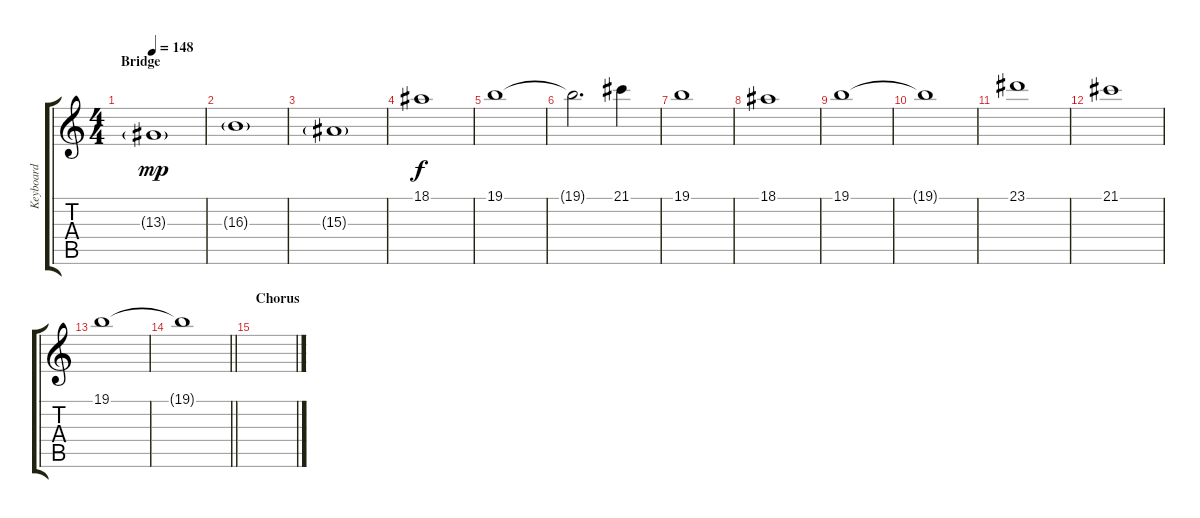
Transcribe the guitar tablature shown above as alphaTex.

\track ("Keyboard" "Keyboard") {instrument stringensemble1}
\staff {score tabs}
\tuning (E4 B3 G3 D3 A2 E2) {hide}
\ts (4 4)
\section ("" "Bridge")
\tempo 148
\clef g2
\ks c
13.3{g}.1{dy mp} |
16.3{g}.1 |
15.3{g}.1 |
18.1.1{dy f} |
19.1.1 |
19.1{t}.2{d} 21.1.4 |
19.1.1 |
18.1.1 |
19.1.1 |
19.1{t}.1 |
23.1.1 |
21.1.1 |
19.1.1 |
\barLineRight lightlight
19.1{t}.1 |
\section ("" "Chorus")
